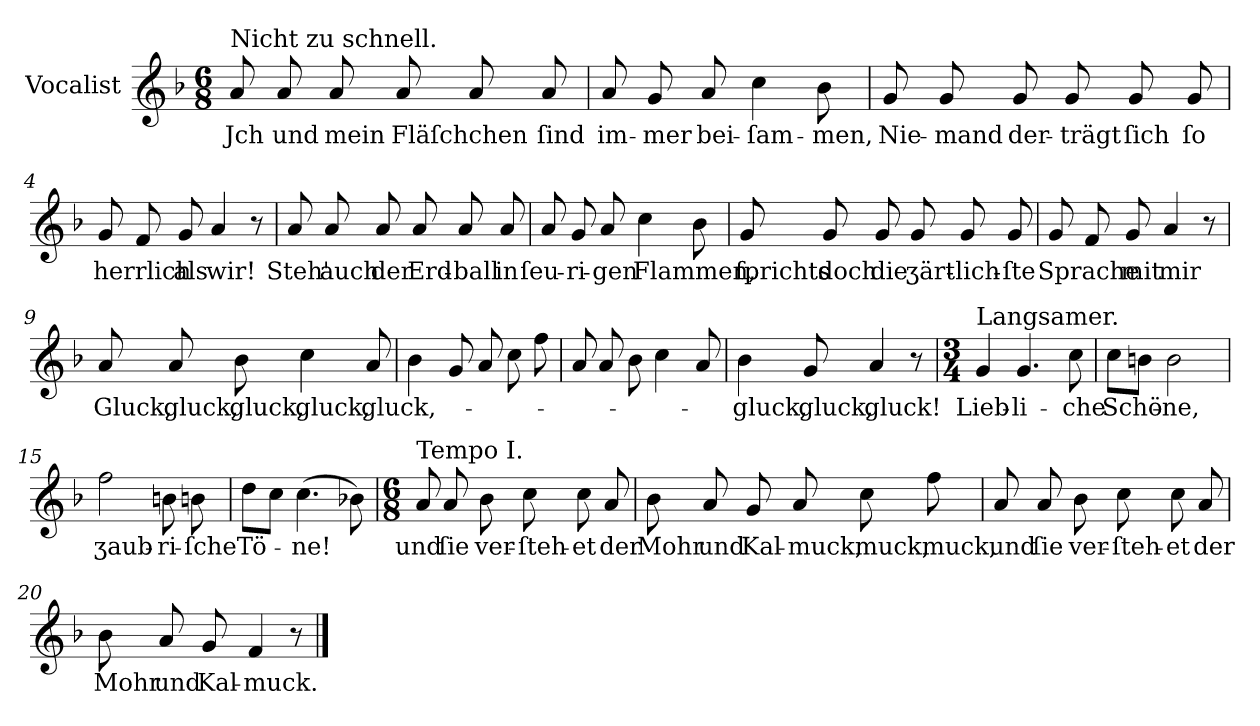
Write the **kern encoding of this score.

**kern	**text
*part1	*part1
*staff1	*staff1
*I"Vocalist	*
*clefG2	*
*k[b-]	*
*F:	*
*M6/8	*
=1	=1
!LO:TX:a:t=Nicht zu schnell.	!
8a	Jch
8a	und
8a	mein
8a	Fläſchchen
8a	.
8a	ſind
=2	=2
8a	im-
8g	-mer
8a	bei-
4cc	-ſam-
8b-	-men,
=3	=3
8g	Nie-
8g	-mand
8g	der-
8g	-trägt
8g	ſich
8g	ſo
=4	=4
8g	herrlich
8f	.
8g	als
4a	wir!
8r	.
=5	=5
8a	Steh'
8a	auch
8a	der
8a	Erd-
8a	-ball
8a	in
=6	=6
8a	ſeu-
8g	-ri-
8a	-gen
4cc	Flammen,
8b-	.
=7	=7
8g	ſprichts
8g	doch
8g	die
8g	ʒärt-
8g	-lich-
8g	-ſte
=8	=8
8g	Sprache
8f	.
8g	mit
4a	mir
8r	.
=9	=9
8a	Gluck,
8a	gluck,
8b-	gluck,
4cc	gluck,
8a	gluck,-
=10	=10
4b-	.
8g	.
8a	.
8cc	.
8ff	.
=11	=11
8a	.
8a	.
8b-	.
4cc	.
8a	.
=12	=12
4b-	-gluck,
8g	gluck,
4a	gluck!
8r	.
=13	=13
*M3/4	*
!LO:TX:a:t=Langsamer.	!
4g	Lieb-
4.g	-li-
8cc	-che
=14	=14
8ccL	Schö-
8bnJ	.
2b	-ne,
=15	=15
2ff	ʒaub-
8bn	-ri-
8bn	-ſche
=16	=16
8ddL	Tö-
8ccJ	.
(4.cc	-ne!
8b-X)	.
=17	=17
*M6/8	*
!LO:TX:a:t=Tempo I.	!
8a	und
8a	ſie
8b-	ver-
8cc	-ſteh-
8cc	-et
8a	der
=18	=18
8b-	Mohr
8a	und
8g	Kal-
8a	-muck,
8cc	muck,
8ff	muck,
=19	=19
8a	und
8a	ſie
8b-	ver-
8cc	-ſteh-
8cc	-et
8a	der
=20	=20
8b-	Mohr
8a	und
8g	Kal-
4f	-muck.
8r	.
==	==
*-	*-
